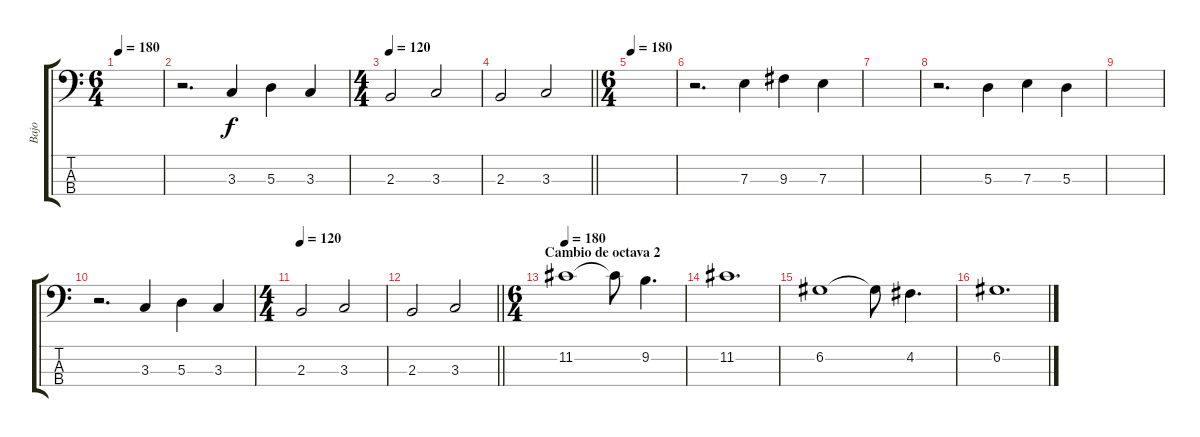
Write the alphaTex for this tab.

\track ("Bajo" "Bajo") {instrument electricbassfinger}
\staff {score tabs}
\tuning (G2 D2 A1 E1) {hide}
\ts (6 4)
\tempo 180
\clef f4
\ks c
|
r.2{d} 3.3.4 5.3.4 3.3.4 |
\ts (4 4)
\tempo 120
2.3.2 3.3.2 |
\barLineRight lightlight
2.3.2 3.3.2 |
\ts (6 4)
\tempo 180
|
r.2{d} 7.3.4 9.3.4 7.3.4 |
|
r.2{d} 5.3.4 7.3.4 5.3.4 |
|
r.2{d} 3.3.4 5.3.4 3.3.4 |
\ts (4 4)
\tempo 120
2.3.2 3.3.2 |
\barLineRight lightlight
2.3.2 3.3.2 |
\ts (6 4)
\section ("" "Cambio de octava 2")
\tempo 180
11.2.1 11.2{t}.8 9.2.4{d} |
11.2.1{d} |
6.2.1 6.2{t}.8 4.2.4{d} |
6.2.1{d}
